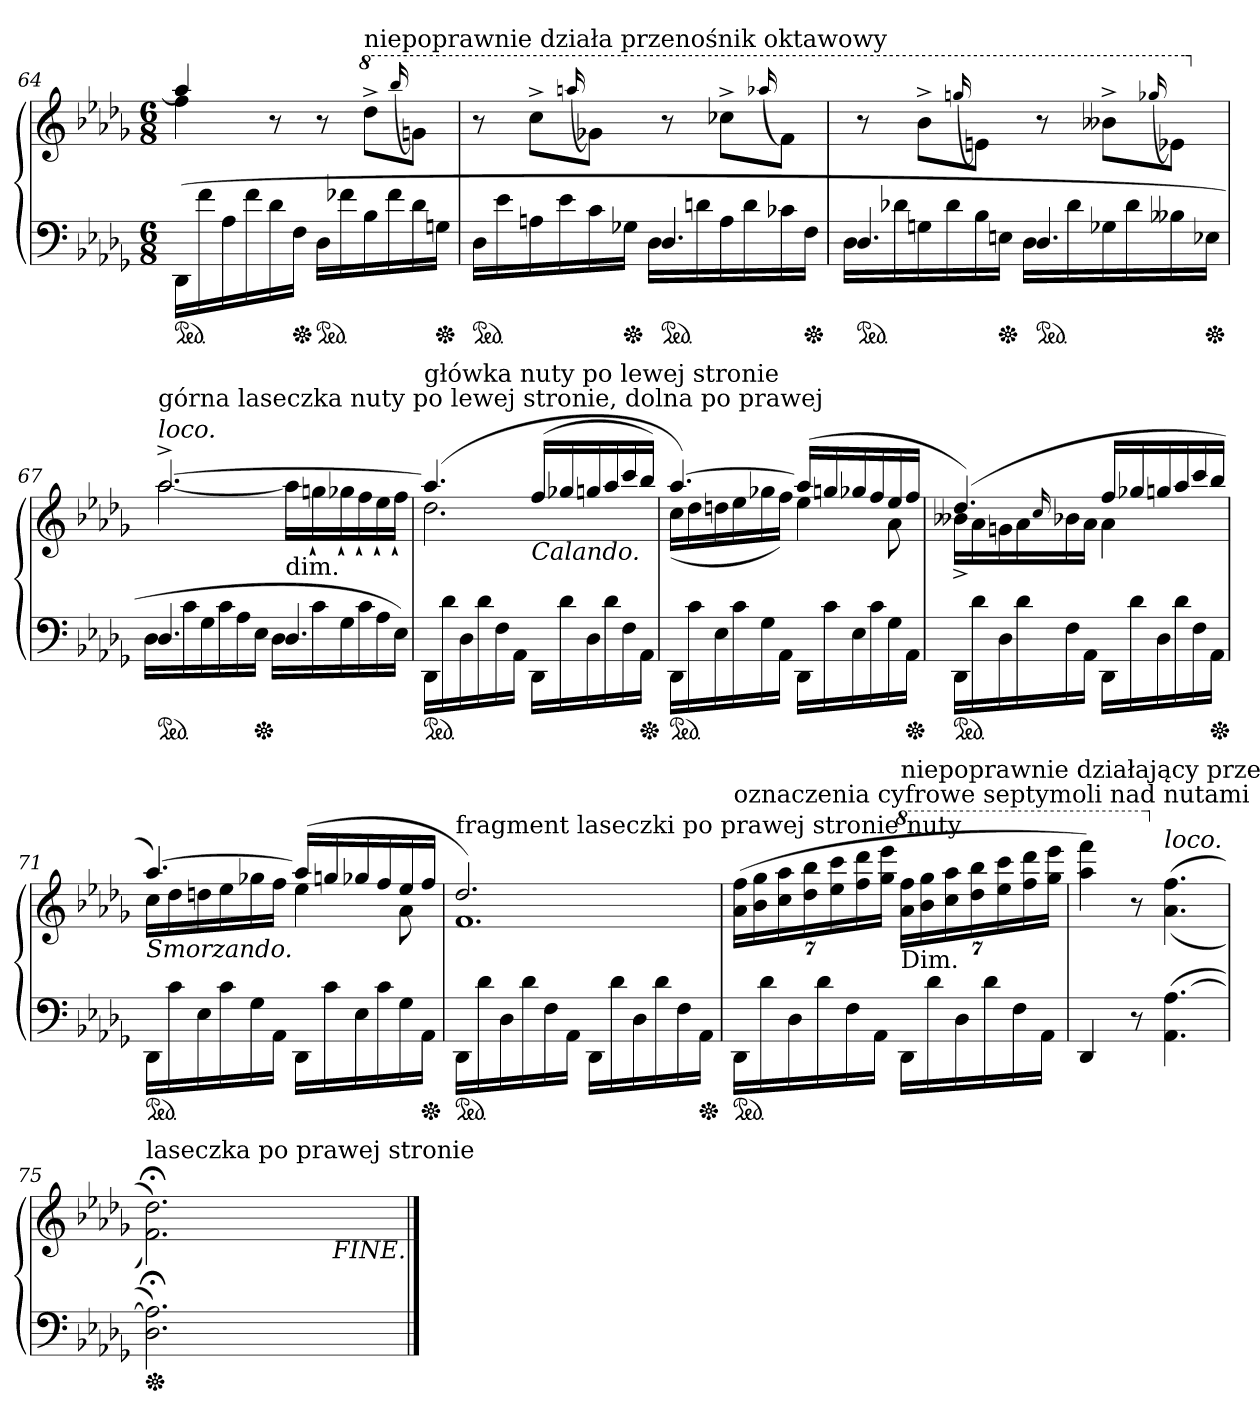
**kern	**kern
*part1	*part1
*staff2	*staff1
*clefF4	*clefG2
*k[b-e-a-d-g-]	*k[b-e-a-d-g-]
*M6/8	*M6/8
=64	=64
*	*^
!LO:TX:b:t=złamana belka	!	!
*ped	*	*
(>16DD-LL	4aa-]	4ff
16f	.	.
16A-	.	.
16f	.	.
16d-	8ryy	8r
*Xped	*	*
16FJJ	.	.
*ped	*	*
16D-LL	4.ryy	8r
16f-X	.	.
*	*8va	*
!	!	!LO:TX:a:t=niepoprawnie działa przenośnik oktawowy
16B-	.	8ddd-^<L
16f-	.	.
.	.	(>16qqbbb-/
16d-	.	8ggnJ)
*Xped	*	*
16GnJJ	.	.
*	*v	*v
=65	=65
*^	*
*ped	*	*
4.ryy	16D-LL	8r
.	16e-	.
.	16An	8ccc^<\L
.	16e-	.
.	.	(>16qqaaan/
.	16c	8gg-XJ)
*Xped	*	*
.	16G-XJJ	.
*ped	*	*
4.D-	16D-LL	8r
.	16dn	.
.	16A	8ccc-X^<\L
.	16d	.
.	.	(>16qqaaa-X/
.	16c-X	8ffJ)
*Xped	*	*
.	16FJJ	.
=66	=66	=66
*ped	*	*
4.D-	16D-LL	8r
.	16d-X	.
.	16Gn	8bb-^<\L
.	16d-	.
.	.	(>16qqgggn/
.	16B-	8eenJ)
*Xped	*	*
.	16EnJJ	.
*ped	*	*
4.D-	16D-LL	8r
.	16d-	.
.	16G-X	8bb--X^<\L
.	16d-	.
.	.	(>16qqggg-X/
.	16B--X	8ee-XJ)
*Xped	*	*
.	16E-XJJ	.
=67	=67	=67
*	*	*X8va
*	*	*^
!	!	!LO:TX:a:i:t=loco.	!
!	!	!LO:TX:a:t=górna laseczka nuty po lewej stronie, dolna po prawej	!
!	!	!	!LO:N:vis=2.
*ped	*	*	*
4.D-	16D-LL	[2.aa-^<	[4.aa-
.	16c	.	.
.	16G-	.	.
.	16c	.	.
.	16A-	.	.
*Xped	*	*	*
.	16E-JJ	.	.
!	!	!	!LO:TX:c:t=dim.
4.D-	16D-LL	.	16aa-LL]
.	16c	.	16ggn`>
.	16G-	.	16gg-X`>
.	16c	.	16ff`>
.	16A-	.	16ee-`>
.	16E-JJ)	.	16ff`>JJ
=68	=68	=68	=68
!	!	!LO:TX:a:t=główka nuty po lewej stronie	!
*v	*v	*	*
*ped	*	*
16DD-LL	(>4.aa-]	2.dd-
16d-	.	.
16D-	.	.
16d-	.	.
16F	.	.
16AA-JJ	.	.
!	!LO:TX:b:i:t=Calando.	!
16DD-LL	(<16ffLL	.
16d-	16gg-X	.
16D-	16ggn	.
16d-	16aa-	.
16F	16ccc	.
*Xped	*	*
16AA-JJ	16bb-JJ)	.
=69	=69	=69
*ped	*	*
16DD-LL	[4.aa-)	(<16ccLL
16c	.	16dd-
16E-	.	16ddn
16c	.	16ee-
16G-	.	16gg-X
16AA-JJ	.	16ffJJ)
16DD-LL	(>16aa-LL]	4ee-
16c	16ggn	.
16E-	16gg-X	.
16c	16ff	.
16G-	16ee-	8a-
*Xped	*	*
16AA-JJ	16ffJJ	.
=70	=70	=70
*ped	*	*
16DD-LL	(>4.dd-)	16b--X^<LL
16d-	.	16a-
16D-	.	16gn
16d-	.	16a-
.	.	16qqcc/
16F	.	16b-X
16AA-JJ	.	16a-JJ
16DD-LL	16ffLL	4a-
16d-	16gg-X	.
16D-	16ggn	.
16d-	16aa-	.
16F	16ccc	8ryy
*Xped	*	*
16AA-JJ	16bb-JJ	.
=71	=71	=71
!	!LO:TX:b:i:t=Smorzando.	!
*ped	*	*
16DD-LL	[4.aa-)	16ccLL
16c	.	16dd-
16E-	.	16ddn
16c	.	16ee-
16G-	.	16gg-X
16AA-JJ	.	16ffJJ
16DD-LL	(>16aa-LL]	4ee-
16c	16ggn	.
16E-	16gg-X	.
16c	16ff	.
16G-	16ee-	8a-
*Xped	*	*
16AA-JJ	16ffJJ	.
=72	=72	=72
!	!LO:TX:a:t=fragment laseczki po prawej stronie nuty	!
!	!	!LO:N:vis=1.
*ped	*	*
16DD-LL	2.dd-)	2.f
16d-	.	.
16D-	.	.
16d-	.	.
16F	.	.
16AA-JJ	.	.
16DD-LL	.	.
16d-	.	.
16D-	.	.
16d-	.	.
16F	.	.
*Xped	*	*
16AA-JJ	.	.
*	*v	*v
=73	=73
!	!LO:TX:a:t=oznaczenia cyfrowe septymoli nad nutami
!LO:TX:a:i:t=Dolciss.	!
*ped	*
16DD-LL	(>56%3a- 56%3ffLL
.	56%3b- 56%3gg-
16d-	.
.	56%3cc 56%3aa-
16D-	.
.	56%3dd- 56%3bb-
16d-	.
.	56%3ee- 56%3ccc
16F	.
.	56%3ff 56%3ddd-
16AA-JJ	.
.	56%3gg- 56%3eee-JJ
*	*8va
!	!LO:TX:a:t=niepoprawnie działający przenośnik oktawowy
!	!LO:TX:c:t=Dim.
16DD-LL	56%3aa- 56%3fffLL
.	56%3bb- 56%3ggg-
16d-	.
.	56%3ccc 56%3aaa-
16D-	.
.	56%3ddd- 56%3bbb-
16d-	.
.	56%3eee- 56%3cccc
16F	.
.	56%3fff 56%3dddd-
16AA-JJ	.
.	56%3ggg- 56%3eeee-JJ
=74	=74
4DD-	4aaa- 4ffff)
8r	8r
*	*X8va
!	!LO:TX:a:i:t=loco.
(<4.AA- [4.A-	(>(<4.a- 4.ff
=75	=75
!	!LO:TX:a:t=laseczka po prawej stronie
!LO:TX:b:t=laseczka po prawej stronie	!
*Xped	*
2.D-;< 2.A-];<)	2.f;<\ 2.dd-;<\))
!	!LO:TX:b:i:t=FINE.
==	==
*-	*-
